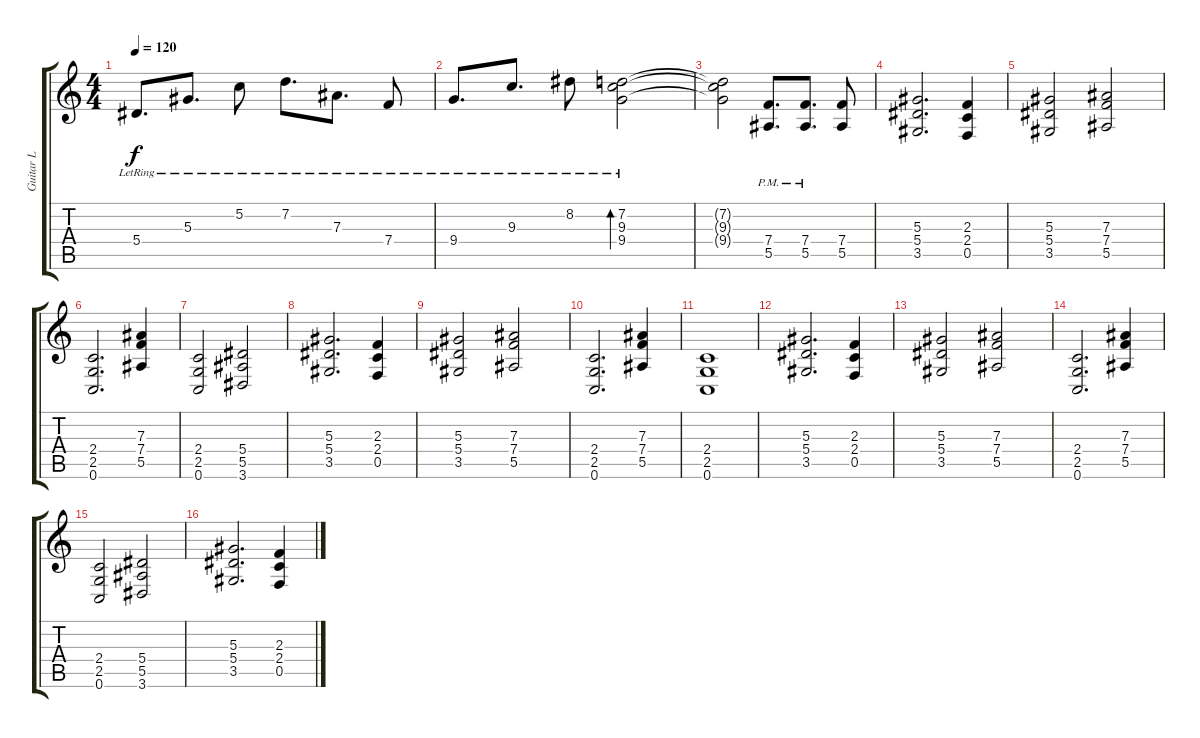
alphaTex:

\track ("Guitar L" "Guitar L") {instrument distortionguitar}
\staff {score tabs}
\tuning (C4 G3 Eb3 Bb2 F2 C2) {hide}
\ts (4 4)
\tempo 120
\clef g2
\ks c
5.4{lr}.8{d dy f} 5.3{lr}.8{d} 5.2{lr}.8 7.2{lr}.8{d} 7.3{lr}.8{d} 7.4{lr}.8 |
9.4{lr}.8{d} 9.3{lr}.8{d} 8.2{lr}.8 (7.2{lr} 9.3{lr} 9.4{lr}).2{bd 30} |
(7.2{t} 9.3{t} 9.4{t}).2 (7.4{pm} 5.5{pm}).8{d instrument distortionguitar} (7.4{pm} 5.5{pm}).8{d} (7.4 5.5).8 |
(5.3 5.4 3.5).2{d} (2.3 2.4 0.5).4 |
(5.3 5.4 3.5).2 (7.3 7.4 5.5).2 |
(2.4 2.5 0.6).2{d} (7.3 7.4 5.5).4 |
(2.4 2.5 0.6).2 (5.4 5.5 3.6).2 |
(5.3 5.4 3.5).2{d} (2.3 2.4 0.5).4 |
(5.3 5.4 3.5).2 (7.3 7.4 5.5).2 |
(2.4 2.5 0.6).2{d} (7.3 7.4 5.5).4 |
(2.4 2.5 0.6).1 |
(5.3 5.4 3.5).2{d} (2.3 2.4 0.5).4 |
(5.3 5.4 3.5).2 (7.3 7.4 5.5).2 |
(2.4 2.5 0.6).2{d} (7.3 7.4 5.5).4 |
(2.4 2.5 0.6).2 (5.4 5.5 3.6).2 |
(5.3 5.4 3.5).2{d} (2.3 2.4 0.5).4
